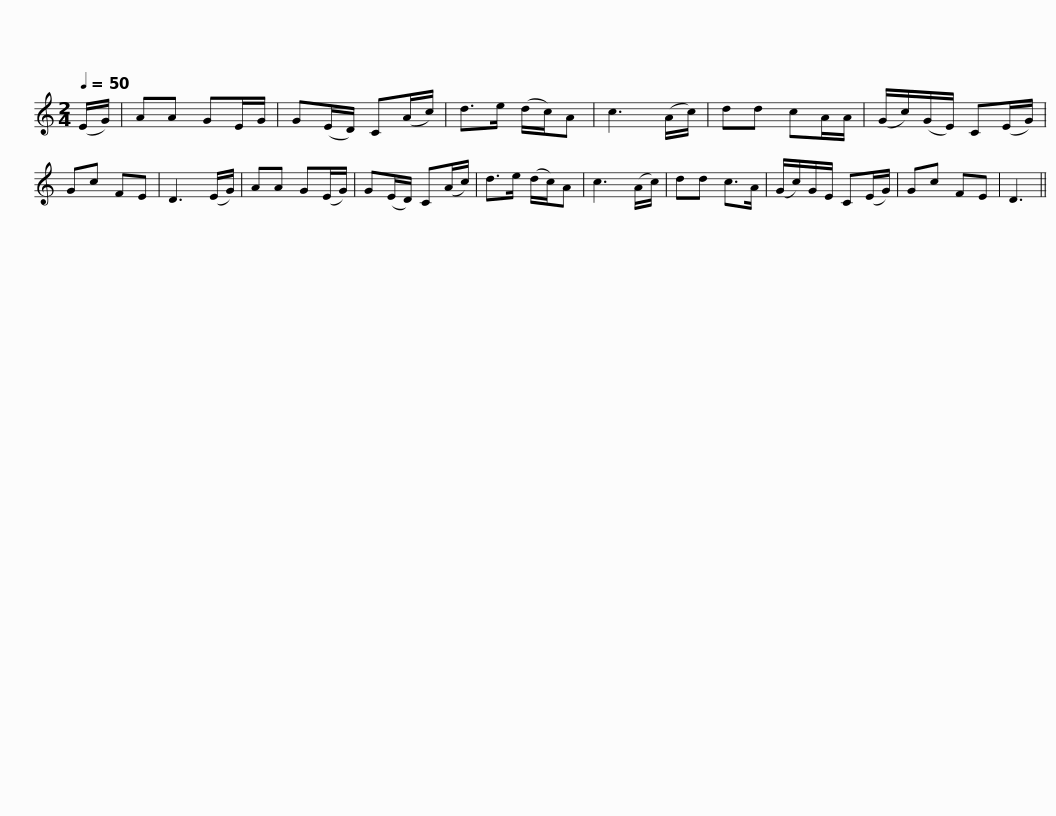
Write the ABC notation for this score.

X:1
L:1/8
Q:1/4=50
M:2/4
I:linebreak $
K:C
V:1 treble
V:1
 (E/G/) | AA GE/G/ | G(E/D/) C(A/c/) | d>e (d/c/)A | c3 (A/c/) | %5
 dd cA/A/ | (G/c/)(G/E/) C(E/G/) | Gc FE | D3 (E/G/) | AA G(E/G/) |$ %10
 G(E/D/) C(A/c/) | d>e (d/c/)A | c3 (A/c/) | dd c>A | (G/c/)G/E/ C(E/G/) | %15
 Gc FE | D3 || %17
